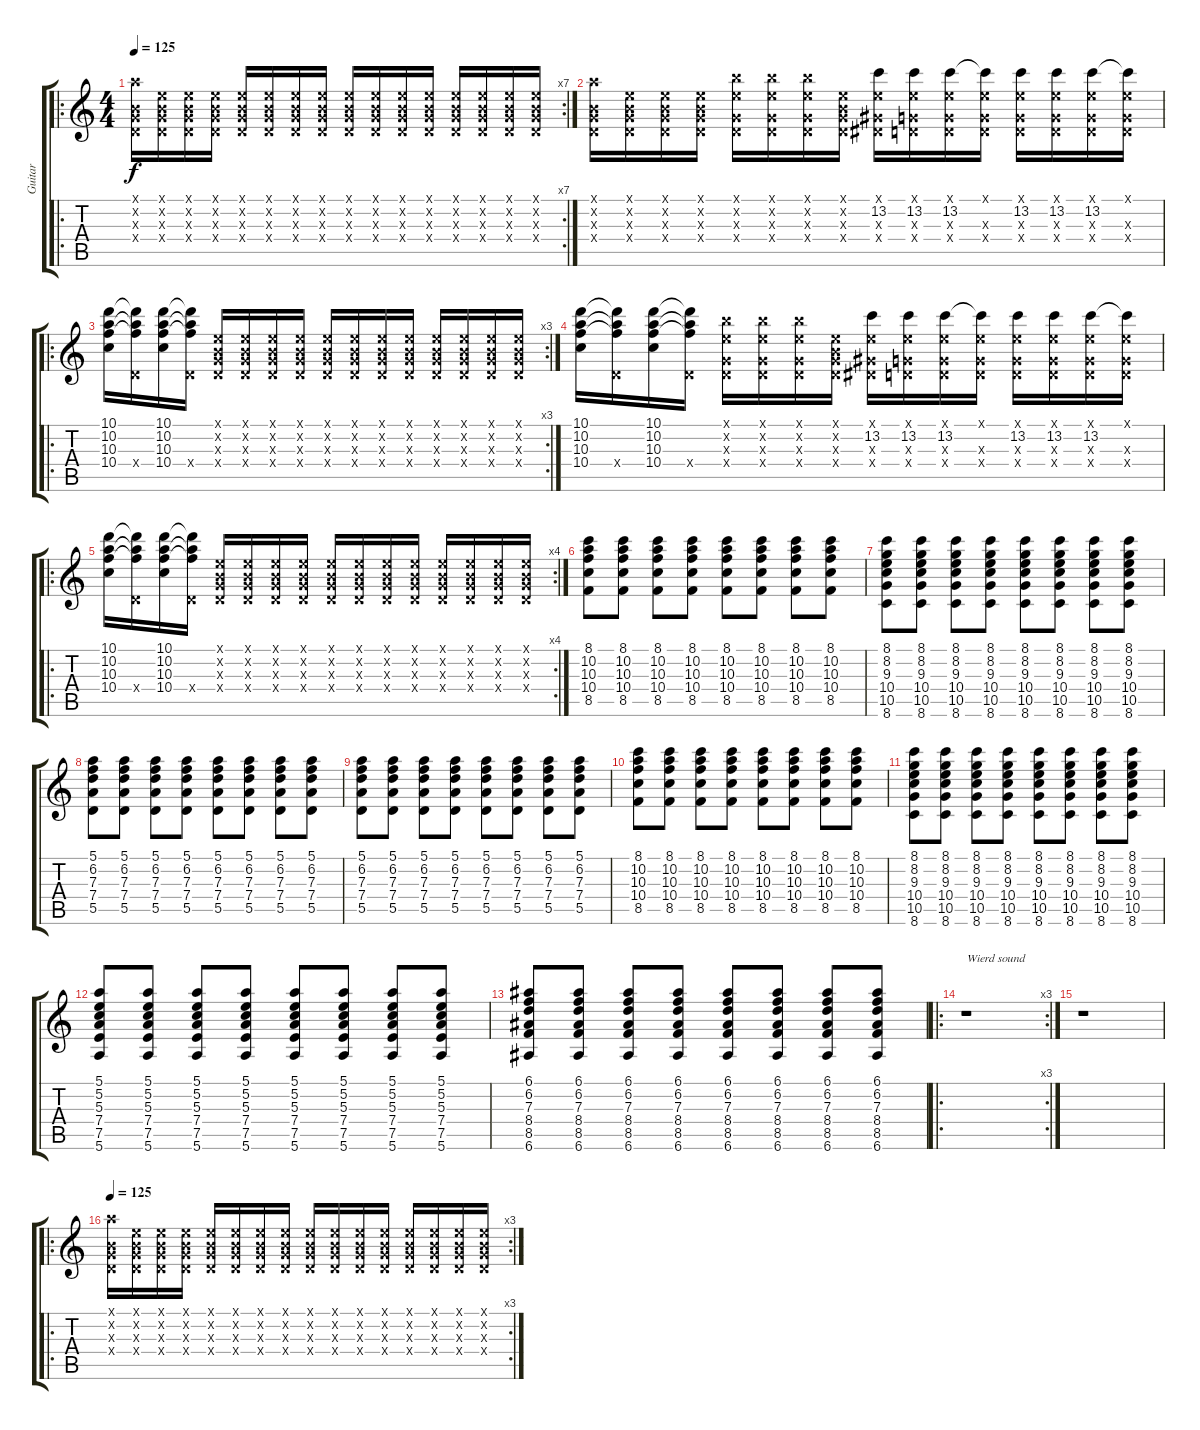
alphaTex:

\track ("Guitar" "Guitar") {instrument electricguitarclean}
\staff {score tabs}
\tuning (E4 B3 G3 D3 A2 E2) {hide}
\ro
\rc 7
\ts (4 4)
\tempo 125
\clef g2
\ks c
(5.1{x} 0.2{x} 0.3{x} 0.4{x}).16{dy f volume 10} (0.1{x} 0.2{x} 0.3{x} 0.4{x}).16 (0.1{x} 0.2{x} 0.3{x} 0.4{x}).16 (0.1{x} 0.2{x} 0.3{x} 0.4{x}).16 (0.1{x} 0.2{x} 0.3{x} 0.4{x}).16 (0.1{x} 0.2{x} 0.3{x} 0.4{x}).16 (0.1{x} 0.2{x} 0.3{x} 0.4{x}).16 (0.1{x} 0.2{x} 0.3{x} 0.4{x}).16 (0.1{x} 0.2{x} 0.3{x} 0.4{x}).16 (0.1{x} 0.2{x} 0.3{x} 0.4{x}).16 (0.1{x} 0.2{x} 0.3{x} 0.4{x}).16 (0.1{x} 0.2{x} 0.3{x} 0.4{x}).16 (0.1{x} 0.2{x} 0.3{x} 0.4{x}).16 (0.1{x} 0.2{x} 0.3{x} 0.4{x}).16 (0.1{x} 0.2{x} 0.3{x} 0.4{x}).16 (0.1{x} 0.2{x} 0.3{x} 0.4{x}).16 |
(5.1{x} 0.2{x} 0.3{x} 0.4{x}).16{volume 10} (0.1{x} 0.2{x} 0.3{x} 0.4{x}).16 (0.1{x} 0.2{x} 0.3{x} 0.4{x}).16 (0.1{x} 0.2{x} 0.3{x} 0.4{x}).16 (0.1{x} 12.2{x} 0.3{x} 0.4{x}).16 (0.1{x} 12.2{x} 0.3{x} 0.4{x}).16 (0.1{x} 12.2{x} 0.3{x} 0.4{x}).16 (0.1{x} 0.2{x} 0.3{x} 0.4{x}).16 (0.1{x} 13.2 1.3{x} 1.4{x}).16 (0.1{x} 13.2 0.3{x} 0.4{x}).16 (0.1{x} 13.2 0.3{x} 0.4{x}).16 (0.1{x} 13.2{t} 0.3{x} 0.4{x}).16 (0.1{x} 13.2 0.3{x} 0.4{x}).16 (0.1{x} 13.2 0.3{x} 0.4{x}).16 (0.1{x} 13.2 0.3{x} 0.4{x}).16 (0.1{x} 13.2{t} 0.3{x} 0.4{x}).16 |
\ro
\rc 3
(10.1 10.2 10.3 10.4).16{volume 10} (10.1{t} 10.2{t} 10.3{t} 0.4{x}).16 (10.1 10.2 10.3 10.4).16 (10.1{t} 10.2{t} 10.3{t} 0.4{x}).16 (0.1{x} 0.2{x} 0.3{x} 0.4{x}).16 (0.1{x} 0.2{x} 0.3{x} 0.4{x}).16 (0.1{x} 0.2{x} 0.3{x} 0.4{x}).16 (0.1{x} 0.2{x} 0.3{x} 0.4{x}).16 (0.1{x} 0.2{x} 0.3{x} 0.4{x}).16 (0.1{x} 0.2{x} 0.3{x} 0.4{x}).16 (0.1{x} 0.2{x} 0.3{x} 0.4{x}).16 (0.1{x} 0.2{x} 0.3{x} 0.4{x}).16 (0.1{x} 0.2{x} 0.3{x} 0.4{x}).16 (0.1{x} 0.2{x} 0.3{x} 0.4{x}).16 (0.1{x} 0.2{x} 0.3{x} 0.4{x}).16 (0.1{x} 0.2{x} 0.3{x} 0.4{x}).16 |
(10.1 10.2 10.3 10.4).16{volume 10} (10.1{t} 10.2{t} 10.3{t} 0.4{x}).16 (10.1 10.2 10.3 10.4).16 (10.1{t} 10.2{t} 10.3{t} 0.4{x}).16 (0.1{x} 12.2{x} 0.3{x} 0.4{x}).16 (0.1{x} 12.2{x} 0.3{x} 0.4{x}).16 (0.1{x} 12.2{x} 0.3{x} 0.4{x}).16 (0.1{x} 0.2{x} 0.3{x} 0.4{x}).16 (0.1{x} 13.2 1.3{x} 1.4{x}).16 (0.1{x} 13.2 0.3{x} 0.4{x}).16 (0.1{x} 13.2 0.3{x} 0.4{x}).16 (0.1{x} 13.2{t} 0.3{x} 0.4{x}).16 (0.1{x} 13.2 0.3{x} 0.4{x}).16 (0.1{x} 13.2 0.3{x} 0.4{x}).16 (0.1{x} 13.2 0.3{x} 0.4{x}).16 (0.1{x} 13.2{t} 0.3{x} 0.4{x}).16 |
\ro
\rc 4
(10.1 10.2 10.3 10.4).16{volume 10} (10.1{t} 10.2{t} 10.3{t} 0.4{x}).16 (10.1 10.2 10.3 10.4).16 (10.1{t} 10.2{t} 10.3{t} 0.4{x}).16 (0.1{x} 0.2{x} 0.3{x} 0.4{x}).16 (0.1{x} 0.2{x} 0.3{x} 0.4{x}).16 (0.1{x} 0.2{x} 0.3{x} 0.4{x}).16 (0.1{x} 0.2{x} 0.3{x} 0.4{x}).16 (0.1{x} 0.2{x} 0.3{x} 0.4{x}).16 (0.1{x} 0.2{x} 0.3{x} 0.4{x}).16 (0.1{x} 0.2{x} 0.3{x} 0.4{x}).16 (0.1{x} 0.2{x} 0.3{x} 0.4{x}).16 (0.1{x} 0.2{x} 0.3{x} 0.4{x}).16 (0.1{x} 0.2{x} 0.3{x} 0.4{x}).16 (0.1{x} 0.2{x} 0.3{x} 0.4{x}).16 (0.1{x} 0.2{x} 0.3{x} 0.4{x}).16 |
(8.1 10.2 10.3 10.4 8.5).8 (8.1 10.2 10.3 10.4 8.5).8 (8.1 10.2 10.3 10.4 8.5).8 (8.1 10.2 10.3 10.4 8.5).8 (8.1 10.2 10.3 10.4 8.5).8 (8.1 10.2 10.3 10.4 8.5).8 (8.1 10.2 10.3 10.4 8.5).8 (8.1 10.2 10.3 10.4 8.5).8 |
(8.1 8.2 9.3 10.4 10.5 8.6).8 (8.1 8.2 9.3 10.4 10.5 8.6).8 (8.1 8.2 9.3 10.4 10.5 8.6).8 (8.1 8.2 9.3 10.4 10.5 8.6).8 (8.1 8.2 9.3 10.4 10.5 8.6).8 (8.1 8.2 9.3 10.4 10.5 8.6).8 (8.1 8.2 9.3 10.4 10.5 8.6).8 (8.1 8.2 9.3 10.4 10.5 8.6).8 |
(5.1 6.2 7.3 7.4 5.5).8 (5.1 6.2 7.3 7.4 5.5).8 (5.1 6.2 7.3 7.4 5.5).8 (5.1 6.2 7.3 7.4 5.5).8 (5.1 6.2 7.3 7.4 5.5).8 (5.1 6.2 7.3 7.4 5.5).8 (5.1 6.2 7.3 7.4 5.5).8 (5.1 6.2 7.3 7.4 5.5).8 |
(5.1 6.2 7.3 7.4 5.5).8 (5.1 6.2 7.3 7.4 5.5).8 (5.1 6.2 7.3 7.4 5.5).8 (5.1 6.2 7.3 7.4 5.5).8 (5.1 6.2 7.3 7.4 5.5).8 (5.1 6.2 7.3 7.4 5.5).8 (5.1 6.2 7.3 7.4 5.5).8 (5.1 6.2 7.3 7.4 5.5).8 |
(8.1 10.2 10.3 10.4 8.5).8 (8.1 10.2 10.3 10.4 8.5).8 (8.1 10.2 10.3 10.4 8.5).8 (8.1 10.2 10.3 10.4 8.5).8 (8.1 10.2 10.3 10.4 8.5).8 (8.1 10.2 10.3 10.4 8.5).8 (8.1 10.2 10.3 10.4 8.5).8 (8.1 10.2 10.3 10.4 8.5).8 |
(8.1 8.2 9.3 10.4 10.5 8.6).8 (8.1 8.2 9.3 10.4 10.5 8.6).8 (8.1 8.2 9.3 10.4 10.5 8.6).8 (8.1 8.2 9.3 10.4 10.5 8.6).8 (8.1 8.2 9.3 10.4 10.5 8.6).8 (8.1 8.2 9.3 10.4 10.5 8.6).8 (8.1 8.2 9.3 10.4 10.5 8.6).8 (8.1 8.2 9.3 10.4 10.5 8.6).8 |
(5.1 5.2 5.3 7.4 7.5 5.6).8 (5.1 5.2 5.3 7.4 7.5 5.6).8 (5.1 5.2 5.3 7.4 7.5 5.6).8 (5.1 5.2 5.3 7.4 7.5 5.6).8 (5.1 5.2 5.3 7.4 7.5 5.6).8 (5.1 5.2 5.3 7.4 7.5 5.6).8 (5.1 5.2 5.3 7.4 7.5 5.6).8 (5.1 5.2 5.3 7.4 7.5 5.6).8 |
(6.1 6.2 7.3 8.4 8.5 6.6).8 (6.1 6.2 7.3 8.4 8.5 6.6).8 (6.1 6.2 7.3 8.4 8.5 6.6).8 (6.1 6.2 7.3 8.4 8.5 6.6).8 (6.1 6.2 7.3 8.4 8.5 6.6).8 (6.1 6.2 7.3 8.4 8.5 6.6).8 (6.1 6.2 7.3 8.4 8.5 6.6).8 (6.1 6.2 7.3 8.4 8.5 6.6).8 |
\ro
\rc 3
r.1{txt "Wierd sound"} |
r.1 |
\ro
\rc 3
\tempo 125
(5.1{x} 0.2{x} 0.3{x} 0.4{x}).16{volume 10} (0.1{x} 0.2{x} 0.3{x} 0.4{x}).16 (0.1{x} 0.2{x} 0.3{x} 0.4{x}).16 (0.1{x} 0.2{x} 0.3{x} 0.4{x}).16 (0.1{x} 0.2{x} 0.3{x} 0.4{x}).16 (0.1{x} 0.2{x} 0.3{x} 0.4{x}).16 (0.1{x} 0.2{x} 0.3{x} 0.4{x}).16 (0.1{x} 0.2{x} 0.3{x} 0.4{x}).16 (0.1{x} 0.2{x} 0.3{x} 0.4{x}).16 (0.1{x} 0.2{x} 0.3{x} 0.4{x}).16 (0.1{x} 0.2{x} 0.3{x} 0.4{x}).16 (0.1{x} 0.2{x} 0.3{x} 0.4{x}).16 (0.1{x} 0.2{x} 0.3{x} 0.4{x}).16 (0.1{x} 0.2{x} 0.3{x} 0.4{x}).16 (0.1{x} 0.2{x} 0.3{x} 0.4{x}).16 (0.1{x} 0.2{x} 0.3{x} 0.4{x}).16
